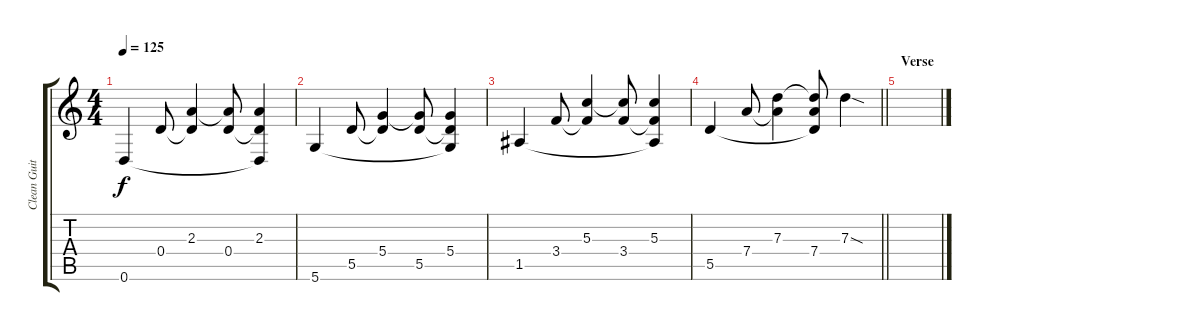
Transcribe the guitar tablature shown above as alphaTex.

\track ("Clean Guitar" "Clean Guit") {instrument electricguitarclean}
\staff {score tabs}
\tuning (E4 B3 G3 D3 A2 D2) {hide}
\ts (4 4)
\tempo 125
\clef g2
\ks c
0.6.4{dy f} 0.4.8 (2.3 0.4{t}).4 (2.3{t} 0.4).8 (2.3 0.4{t} 0.6{t}).4 |
5.6.4 5.5.8 (5.4 5.5{t}).4 (5.4{t} 5.5).8 (5.4 5.5{t} 5.6{t}).4 |
1.5.4 3.4.8 (5.3 3.4{t}).4 (5.3{t} 3.4).8 (5.3 3.4{t} 1.5{t}).4 |
\barLineRight lightlight
5.5.4 7.4.8 (7.3 7.4{t}).4 (7.3{t} 7.4 5.5{t}).8 7.3{sod}.4 |
\section ("" "Verse")
